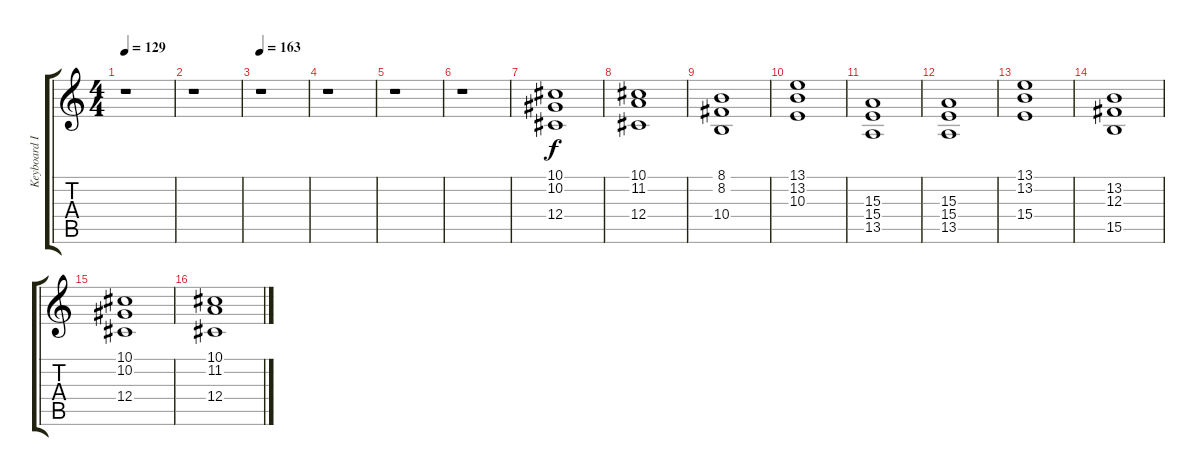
\track ("Keyboard I" "Keyboard I") {instrument stringensemble1}
\staff {score tabs}
\tuning (Eb4 Bb3 Gb3 Db3 Ab2 Eb2) {hide}
\ts (4 4)
\tempo 129
\clef g2
\ks c
r.1{dy f} |
r.1 |
\tempo 163
r.1 |
r.1 |
r.1 |
r.1 |
(10.1 10.2 12.4).1{volume 11 balance 8} |
(10.1 11.2 12.4).1 |
(8.1 8.2 10.4).1 |
(13.1 13.2 10.3).1 |
(15.3 15.4 13.5).1 |
(15.3 15.4 13.5).1 |
(13.1 13.2 15.4).1 |
(13.2 12.3 15.5).1 |
(10.1 10.2 12.4).1 |
(10.1 11.2 12.4).1
